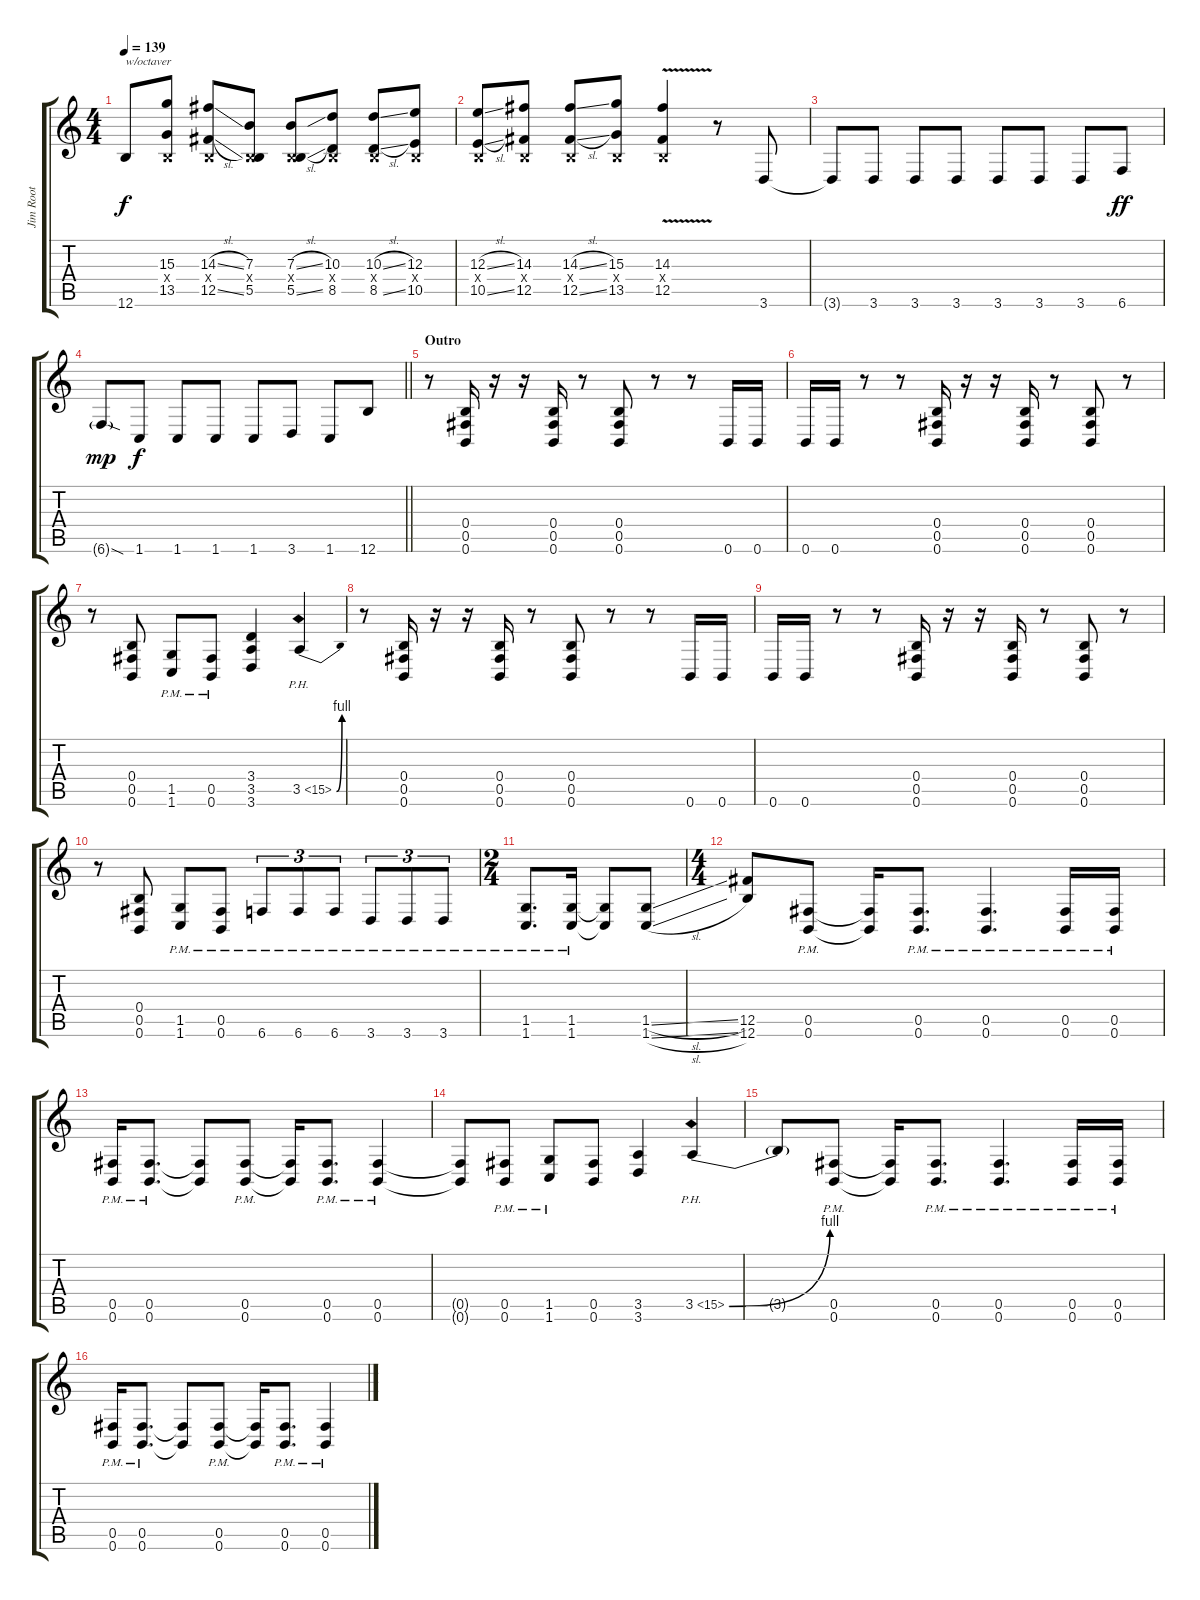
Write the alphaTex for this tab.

\track ("Jim Root" "Jim Root") {instrument distortionguitar}
\staff {score tabs}
\tuning (Db4 Ab3 E3 B2 Gb2 B1) {hide}
\ts (4 4)
\tempo 139
\clef g2
\ks c
12.6{t}.8{txt "w/octaver" dy f} (15.3 0.4{x} 13.5).8 (14.3{sl} 0.4{x} 12.5{sl}).8 (7.3 0.4{x} 5.5).8 (7.3{sl} 0.4{x} 5.5{sl}).8 (10.3 0.4{x} 8.5).8 (10.3{sl} 0.4{x} 8.5{sl}).8 (12.3 0.4{x} 10.5).8 |
(12.3{sl} 0.4{x} 10.5{sl}).8 (14.3 0.4{x} 12.5).8 (14.3{sl} 0.4{x} 12.5{sl}).8 (15.3 0.4{x} 13.5).8 (14.3{v} 0.4{x} 12.5{v}).4 r.8 3.6.8 |
3.6{t}.8 3.6.8 3.6.8 3.6.8 3.6.8 3.6.8 3.6.8 6.6.8{dy ff} |
\barLineRight lightlight
6.6{sod g}.8{dy mp} 1.6.8{dy f} 1.6.8 1.6.8 1.6.8 3.6.8 1.6.8 12.6.8 |
\section ("" "Outro")
r.8 (0.4 0.5 0.6).16 r.16 r.16 (0.4 0.5 0.6).16 r.8 (0.4 0.5 0.6).8 r.8 r.8 0.6.16 0.6.16 |
0.6.16 0.6.16 r.8 r.8 (0.4 0.5 0.6).16 r.16 r.16 (0.4 0.5 0.6).16 r.8 (0.4 0.5 0.6).8 r.8 |
r.8 (0.4 0.5 0.6).8 (1.5{pm} 1.6{pm}).8 (0.5{pm} 0.6{pm}).8 (3.4 3.5 3.6).4 3.5{be (bend 0 0 60 4) ph 12}.4 |
r.8 (0.4 0.5 0.6).16 r.16 r.16 (0.4 0.5 0.6).16 r.8 (0.4 0.5 0.6).8 r.8 r.8 0.6.16 0.6.16 |
0.6.16 0.6.16 r.8 r.8 (0.4 0.5 0.6).16 r.16 r.16 (0.4 0.5 0.6).16 r.8 (0.4 0.5 0.6).8 r.8 |
r.8 (0.4 0.5 0.6).8 (1.5{pm} 1.6{pm}).8 (0.5{pm} 0.6{pm}).8 6.6{pm}.8{tu (3 2)} 6.6{pm}.8{tu (3 2)} 6.6{pm}.8{tu (3 2)} 3.6{pm}.8{tu (3 2)} 3.6{pm}.8{tu (3 2)} 3.6{pm}.8{tu (3 2)} |
\ts (2 4)
(1.5{pm} 1.6{pm}).8{d} (1.5{pm} 1.6{pm}).16 (1.5{t} 1.6{t}).8 (1.5{sl} 1.6{sl}).8 |
\ts (4 4)
(12.5 12.6).8 (0.5{pm} 0.6{pm}).8 (0.5{t} 0.6{t}).16 (0.5{pm} 0.6{pm}).8{d} (0.5{pm} 0.6{pm}).4{d} (0.5{pm} 0.6{pm}).16 (0.5{pm} 0.6{pm}).16 |
(0.5{pm} 0.6{pm}).16 (0.5{pm} 0.6{pm}).8{d} (0.5{t} 0.6{t}).8 (0.5{pm} 0.6{pm}).8 (0.5{t} 0.6{t}).16 (0.5{pm} 0.6{pm}).8{d} (0.5{pm} 0.6{pm}).4 |
(0.5{t} 0.6{t}).8 (0.5{pm} 0.6{pm}).8 (1.5{pm} 1.6{pm}).8 (0.5 0.6).8 (3.5 3.6).4 3.5{be (bend 0 0 60 4) ph 12}.4 |
3.5{t}.8 (0.5{pm} 0.6{pm}).8 (0.5{t} 0.6{t}).16 (0.5{pm} 0.6{pm}).8{d} (0.5{pm} 0.6{pm}).4{d} (0.5{pm} 0.6{pm}).16 (0.5{pm} 0.6{pm}).16 |
(0.5{pm} 0.6{pm}).16 (0.5{pm} 0.6{pm}).8{d} (0.5{t} 0.6{t}).8 (0.5{pm} 0.6{pm}).8 (0.5{t} 0.6{t}).16 (0.5{pm} 0.6{pm}).8{d} (0.5{pm} 0.6{pm}).4
